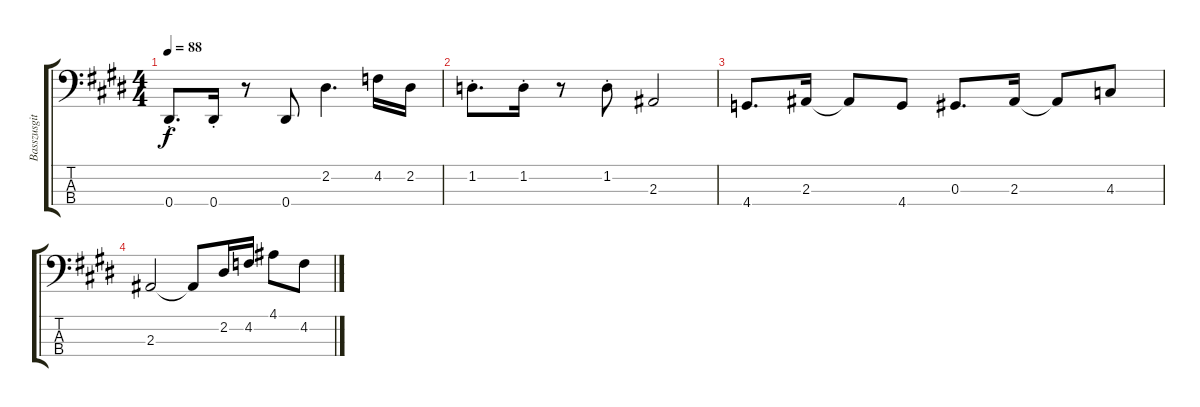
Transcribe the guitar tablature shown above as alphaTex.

\track ("Basszusgitár (Barry Dunaway)" "Basszusgit") {instrument electricbassfinger}
\staff {score tabs}
\tuning (Gb2 Db2 Ab1 Eb1) {hide}
\ts (4 4)
\tempo 88
\clef f4
\ks e
0.4{st}.8{d dy f} 0.4{st}.16 r.8 0.4.8 2.2.4{d} 4.2.16 2.2.16 |
1.2{st}.8{d} 1.2{st}.16 r.8 1.2{st}.8 2.3.2 |
4.4.8{d} 2.3.16 2.3{t}.8 4.4.8 0.3.8{d} 2.3.16 2.3{t}.8 4.3.8 |
2.3.2 2.3{t}.8 2.2.16 4.2.16 4.1.8 4.2.8
